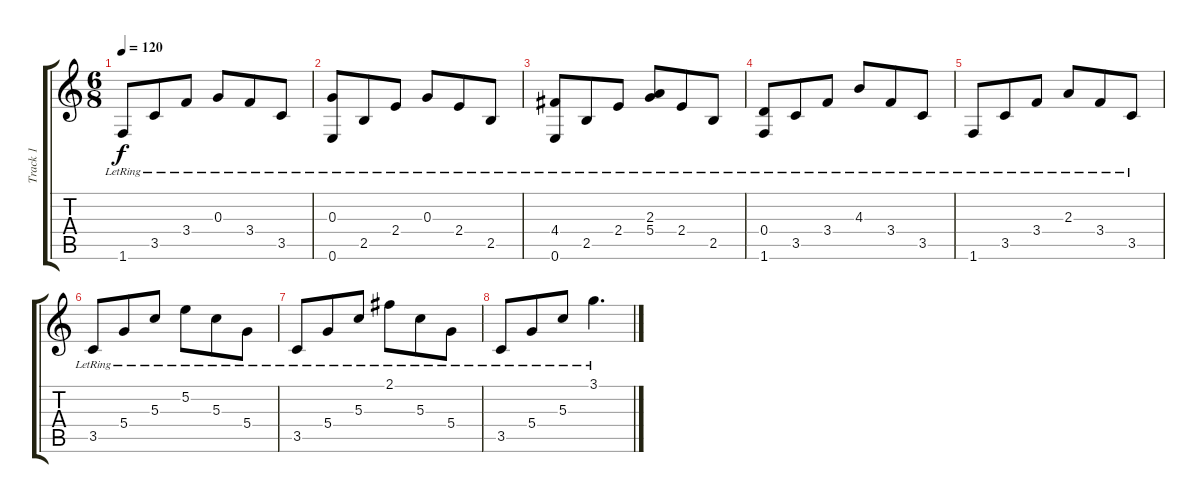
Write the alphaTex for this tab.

\track ("Track 1" "Track 1") {instrument acousticguitarsteel}
\staff {score tabs}
\tuning (E4 B3 G3 D3 A2 E2) {hide}
\ts (6 8)
\tempo 120
\clef g2
\ks c
1.6{lr}.8{dy f} 3.5{lr}.8 3.4{lr}.8 0.3{lr}.8 3.4{lr}.8 3.5{lr}.8 |
(0.3{lr} 0.6{lr}).8 2.5{lr}.8 2.4{lr}.8 0.3{lr}.8 2.4{lr}.8 2.5{lr}.8 |
(4.4{lr} 0.6{lr}).8 2.5{lr}.8 2.4{lr}.8 (2.3{lr} 5.4{lr}).8 2.4{lr}.8 2.5{lr}.8 |
(0.4{lr} 1.6{lr}).8 3.5{lr}.8 3.4{lr}.8 4.3{lr}.8 3.4{lr}.8 3.5{lr}.8 |
1.6{lr}.8 3.5{lr}.8 3.4{lr}.8 2.3{lr}.8 3.4{lr}.8 3.5{lr}.8 |
3.5{lr}.8 5.4{lr}.8 5.3{lr}.8 5.2{lr}.8 5.3{lr}.8 5.4{lr}.8 |
3.5{lr}.8 5.4{lr}.8 5.3{lr}.8 2.1{lr}.8 5.3{lr}.8 5.4{lr}.8 |
3.5{lr}.8 5.4{lr}.8 5.3{lr}.8 3.1{lr}.4{d}
